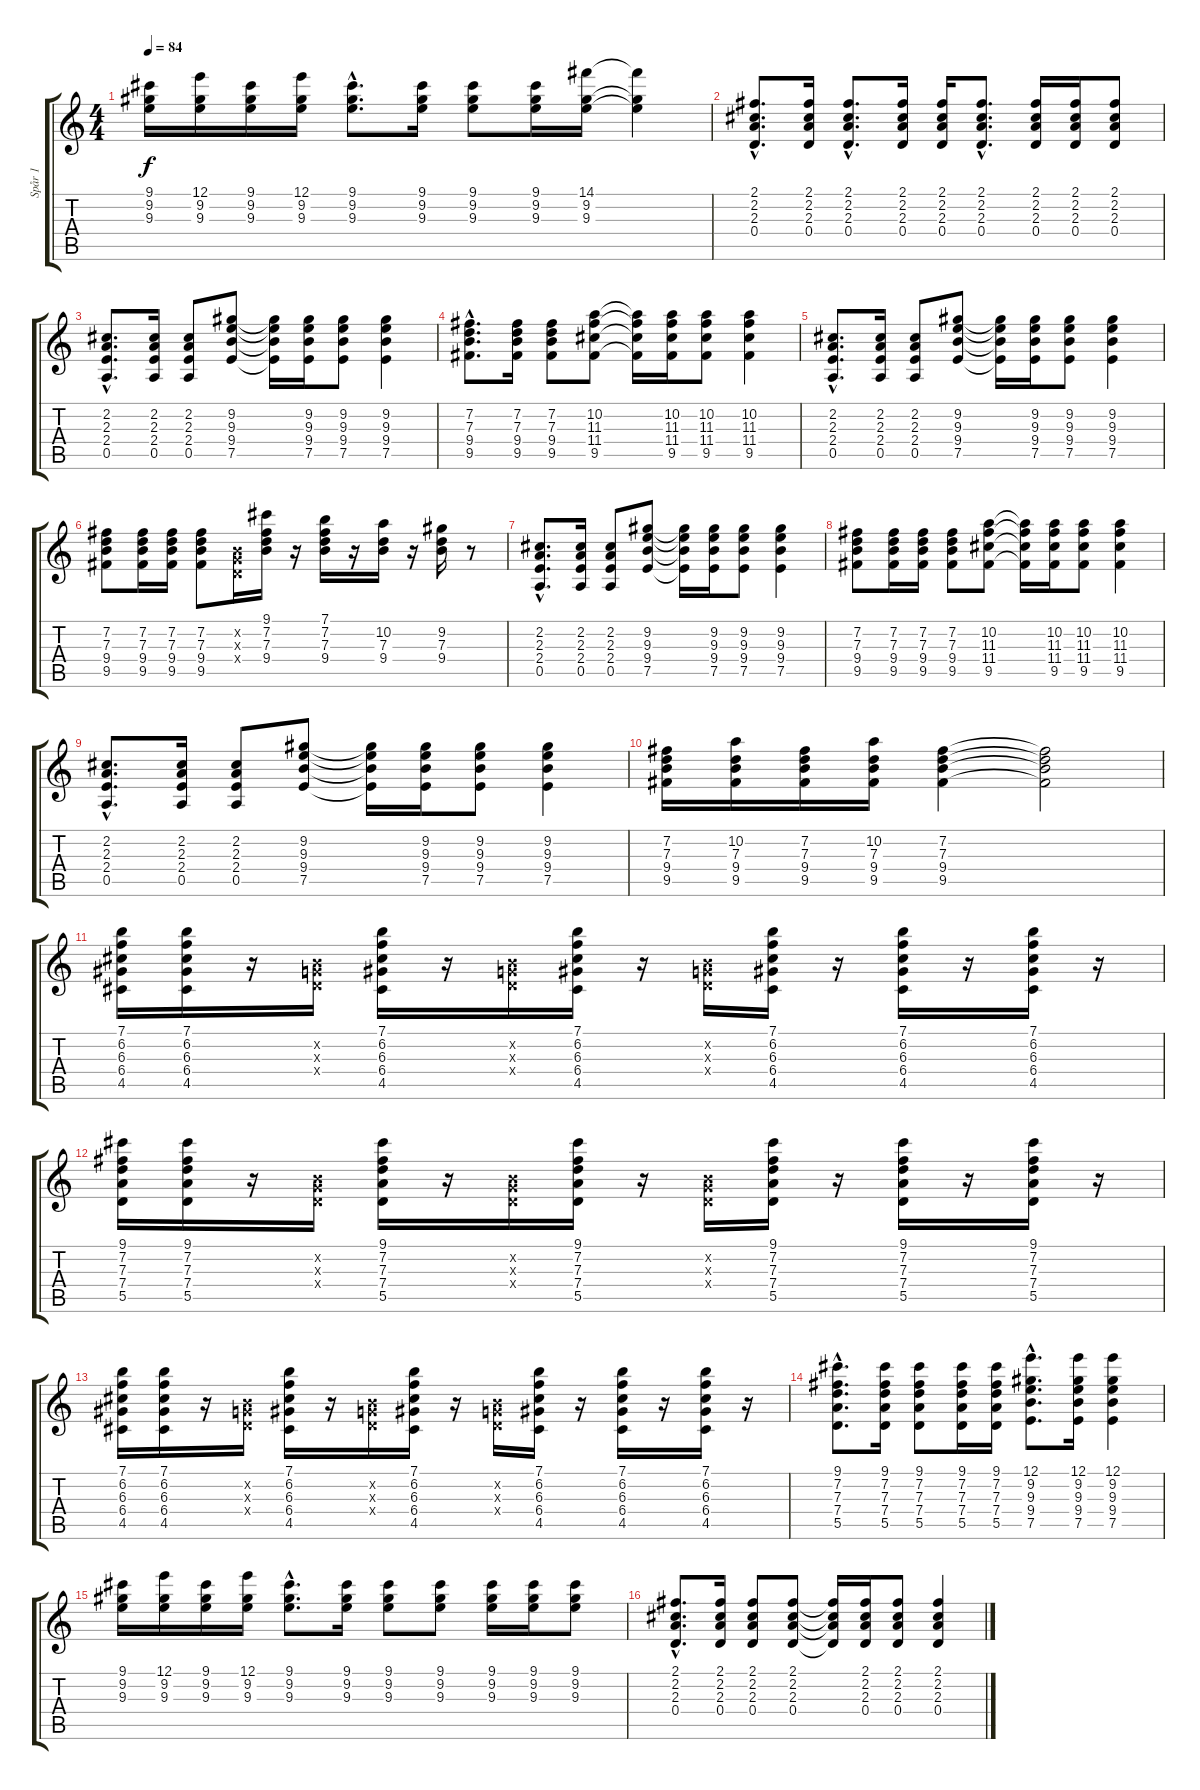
\track ("Spår 1" "Spår 1") {instrument electricguitarclean}
\staff {score tabs}
\tuning (E4 B3 G3 D3 A2 E2) {hide}
\ts (4 4)
\tempo 84
\clef g2
\ks c
(9.1 9.2 9.3).16{dy f} (12.1 9.2 9.3).16 (9.1 9.2 9.3).16 (12.1 9.2 9.3).16 (9.1{hac} 9.2{hac} 9.3{hac}).8{d} (9.1 9.2 9.3).16 (9.1 9.2 9.3).8 (9.1 9.2 9.3).16 (14.1 9.2 9.3).16 (14.1{t} 9.2{t} 9.3{t}).4 |
(2.1{hac} 2.2{hac} 2.3{hac} 0.4{hac}).8{d} (2.1 2.2 2.3 0.4).16 (2.1{hac} 2.2{hac} 2.3{hac} 0.4{hac}).8{d} (2.1 2.2 2.3 0.4).16 (2.1 2.2 2.3 0.4).16 (2.1{hac} 2.2{hac} 2.3{hac} 0.4{hac}).8{d} (2.1 2.2 2.3 0.4).16 (2.1 2.2 2.3 0.4).16 (2.1 2.2 2.3 0.4).8 |
(2.2{hac} 2.3{hac} 2.4{hac} 0.5{hac}).8{d} (2.2 2.3 2.4 0.5).16 (2.2 2.3 2.4 0.5).8 (9.2 9.3 9.4 7.5).8 (9.2{t} 9.3{t} 9.4{t} 7.5{t}).16 (9.2 9.3 9.4 7.5).16 (9.2 9.3 9.4 7.5).8 (9.2 9.3 9.4 7.5).4 |
(7.2{hac} 7.3{hac} 9.4{hac} 9.5{hac}).8{d} (7.2 7.3 9.4 9.5).16 (7.2 7.3 9.4 9.5).8 (10.2 11.3 11.4 9.5).8 (10.2{t} 11.3{t} 11.4{t} 9.5{t}).16 (10.2 11.3 11.4 9.5).16 (10.2 11.3 11.4 9.5).8 (10.2 11.3 11.4 9.5).4 |
(2.2{hac} 2.3{hac} 2.4{hac} 0.5{hac}).8{d} (2.2 2.3 2.4 0.5).16 (2.2 2.3 2.4 0.5).8 (9.2 9.3 9.4 7.5).8 (9.2{t} 9.3{t} 9.4{t} 7.5{t}).16 (9.2 9.3 9.4 7.5).16 (9.2 9.3 9.4 7.5).8 (9.2 9.3 9.4 7.5).4 |
(7.2 7.3 9.4 9.5).8 (7.2 7.3 9.4 9.5).16 (7.2 7.3 9.4 9.5).16 (7.2 7.3 9.4 9.5).8 (0.2{x} 0.3{x} 0.4{x}).16 (9.1 7.2 7.3 9.4).16 r.16 (7.1 7.2 7.3 9.4).16 r.16 (10.2 7.3 9.4).16 r.16 (9.2 7.3 9.4).16 r.8 |
(2.2{hac} 2.3{hac} 2.4{hac} 0.5{hac}).8{d} (2.2 2.3 2.4 0.5).16 (2.2 2.3 2.4 0.5).8 (9.2 9.3 9.4 7.5).8 (9.2{t} 9.3{t} 9.4{t} 7.5{t}).16 (9.2 9.3 9.4 7.5).16 (9.2 9.3 9.4 7.5).8 (9.2 9.3 9.4 7.5).4 |
(7.2 7.3 9.4 9.5).8 (7.2 7.3 9.4 9.5).16 (7.2 7.3 9.4 9.5).16 (7.2 7.3 9.4 9.5).8 (10.2 11.3 11.4 9.5).8 (10.2{t} 11.3{t} 11.4{t} 9.5{t}).16 (10.2 11.3 11.4 9.5).16 (10.2 11.3 11.4 9.5).8 (10.2 11.3 11.4 9.5).4 |
(2.2{hac} 2.3{hac} 2.4{hac} 0.5{hac}).8{d} (2.2 2.3 2.4 0.5).16 (2.2 2.3 2.4 0.5).8 (9.2 9.3 9.4 7.5).8 (9.2{t} 9.3{t} 9.4{t} 7.5{t}).16 (9.2 9.3 9.4 7.5).16 (9.2 9.3 9.4 7.5).8 (9.2 9.3 9.4 7.5).4 |
(7.2 7.3 9.4 9.5).16 (10.2 7.3 9.4 9.5).16 (7.2 7.3 9.4 9.5).16 (10.2 7.3 9.4 9.5).16 (7.2 7.3 9.4 9.5).4 (7.2{t} 7.3{t} 9.4{t} 9.5{t}).2 |
(7.1 6.2 6.3 6.4 4.5).16 (7.1 6.2 6.3 6.4 4.5).16 r.16 (0.2{x} 0.3{x} 0.4{x}).16 (7.1 6.2 6.3 6.4 4.5).16 r.16 (0.2{x} 0.3{x} 0.4{x}).16 (7.1 6.2 6.3 6.4 4.5).16 r.16 (0.2{x} 0.3{x} 0.4{x}).16 (7.1 6.2 6.3 6.4 4.5).16 r.16 (7.1 6.2 6.3 6.4 4.5).16 r.16 (7.1 6.2 6.3 6.4 4.5).16 r.16 |
(9.1 7.2 7.3 7.4 5.5).16 (9.1 7.2 7.3 7.4 5.5).16 r.16 (0.2{x} 0.3{x} 0.4{x}).16 (9.1 7.2 7.3 7.4 5.5).16 r.16 (0.2{x} 0.3{x} 0.4{x}).16 (9.1 7.2 7.3 7.4 5.5).16 r.16 (0.2{x} 0.3{x} 0.4{x}).16 (9.1 7.2 7.3 7.4 5.5).16 r.16 (9.1 7.2 7.3 7.4 5.5).16 r.16 (9.1 7.2 7.3 7.4 5.5).16 r.16 |
(7.1 6.2 6.3 6.4 4.5).16 (7.1 6.2 6.3 6.4 4.5).16 r.16 (0.2{x} 0.3{x} 0.4{x}).16 (7.1 6.2 6.3 6.4 4.5).16 r.16 (0.2{x} 0.3{x} 0.4{x}).16 (7.1 6.2 6.3 6.4 4.5).16 r.16 (0.2{x} 0.3{x} 0.4{x}).16 (7.1 6.2 6.3 6.4 4.5).16 r.16 (7.1 6.2 6.3 6.4 4.5).16 r.16 (7.1 6.2 6.3 6.4 4.5).16 r.16 |
(9.1{hac} 7.2{hac} 7.3{hac} 7.4{hac} 5.5{hac}).8{d} (9.1 7.2 7.3 7.4 5.5).16 (9.1 7.2 7.3 7.4 5.5).8 (9.1 7.2 7.3 7.4 5.5).16 (9.1 7.2 7.3 7.4 5.5).16 (12.1{hac} 9.2{hac} 9.3{hac} 9.4{hac} 7.5{hac}).8{d} (12.1 9.2 9.3 9.4 7.5).16 (12.1 9.2 9.3 9.4 7.5).4 |
(9.1 9.2 9.3).16 (12.1 9.2 9.3).16 (9.1 9.2 9.3).16 (12.1 9.2 9.3).16 (9.1{hac} 9.2{hac} 9.3{hac}).8{d} (9.1 9.2 9.3).16 (9.1 9.2 9.3).8 (9.1 9.2 9.3).8 (9.1 9.2 9.3).16 (9.1 9.2 9.3).16 (9.1 9.2 9.3).8 |
(2.1{hac} 2.2{hac} 2.3{hac} 0.4{hac}).8{d} (2.1 2.2 2.3 0.4).16 (2.1 2.2 2.3 0.4).8 (2.1 2.2 2.3 0.4).8 (2.1{t} 2.2{t} 2.3{t} 0.4{t}).16 (2.1 2.2 2.3 0.4).16 (2.1 2.2 2.3 0.4).8 (2.1 2.2 2.3 0.4).4
